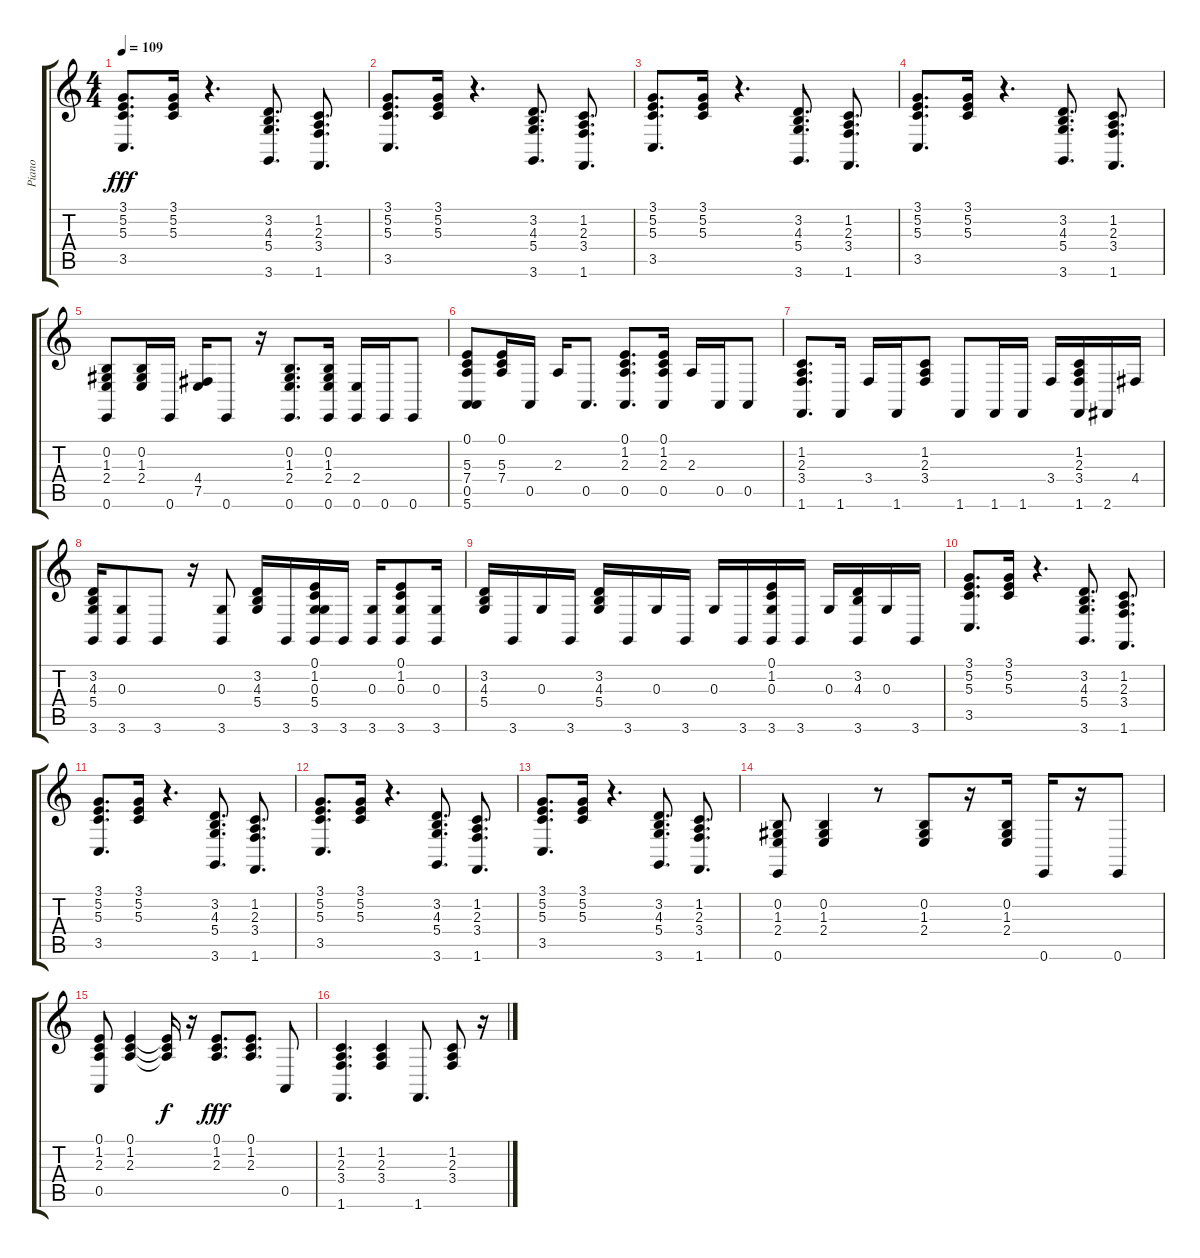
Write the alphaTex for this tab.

\track ("Piano" "Piano") {instrument acousticgrandpiano}
\staff {score tabs}
\tuning (E4 B3 G3 D3 A2 E2) {hide}
\ts (4 4)
\tempo 109
\clef g2
\ks c
(3.1 5.2 5.3 3.5).8{d dy fff} (3.1 5.2 5.3).16 r.4{d} (3.2 4.3 5.4 3.6).8{d} (1.2 2.3 3.4 1.6).8{d} |
(3.1 5.2 5.3 3.5).8{d} (3.1 5.2 5.3).16 r.4{d} (3.2 4.3 5.4 3.6).8{d} (1.2 2.3 3.4 1.6).8{d} |
(3.1 5.2 5.3 3.5).8{d} (3.1 5.2 5.3).16 r.4{d} (3.2 4.3 5.4 3.6).8{d} (1.2 2.3 3.4 1.6).8{d} |
(3.1 5.2 5.3 3.5).8{d} (3.1 5.2 5.3).16 r.4{d} (3.2 4.3 5.4 3.6).8{d} (1.2 2.3 3.4 1.6).8{d} |
(0.2 1.3 2.4 0.6).8 (0.2 1.3 2.4).16 0.6.16 (4.4 7.5).16 0.6.8 r.16 (0.2 1.3 2.4 0.6).8{d} (0.2 1.3 2.4 0.6).16 (2.4 0.6).16 0.6.16 0.6.8 |
(0.1 5.3 7.4 0.5 5.6).8 (0.1 5.3 7.4).16 0.5.16 2.3.16 0.5.8{d} (0.1 1.2 2.3 0.5).8{d} (0.1 1.2 2.3 0.5).16 2.3.16 0.5.16 0.5.8 |
(1.2 2.3 3.4 1.6).8{d} 1.6.16 3.4.16 1.6.16 (1.2 2.3 3.4).8 1.6.8 1.6.16 1.6.16 3.4.16 (1.2 2.3 3.4 1.6).16 2.6.16 4.4.16 |
(3.2 4.3 5.4 3.6).16 (0.3 3.6).8 3.6.8 r.16 (0.3 3.6).8 (3.2 4.3 5.4).16 3.6.16 (0.1 1.2 0.3 5.4 3.6).16 3.6.16 (0.3 3.6).16 (0.1 1.2 0.3 3.6).8 (0.3 3.6).16 |
(3.2 4.3 5.4).16 3.6.16 0.3.16 3.6.16 (3.2 4.3 5.4).16 3.6.16 0.3.16 3.6.16 0.3.16 3.6.16 (0.1 1.2 0.3 3.6).16 3.6.16 0.3.16 (3.2 4.3 3.6).16 0.3.16 3.6.16 |
(3.1 5.2 5.3 3.5).8{d} (3.1 5.2 5.3).16 r.4{d} (3.2 4.3 5.4 3.6).8{d} (1.2 2.3 3.4 1.6).8{d} |
(3.1 5.2 5.3 3.5).8{d} (3.1 5.2 5.3).16 r.4{d} (3.2 4.3 5.4 3.6).8{d} (1.2 2.3 3.4 1.6).8{d} |
(3.1 5.2 5.3 3.5).8{d} (3.1 5.2 5.3).16 r.4{d} (3.2 4.3 5.4 3.6).8{d} (1.2 2.3 3.4 1.6).8{d} |
(3.1 5.2 5.3 3.5).8{d} (3.1 5.2 5.3).16 r.4{d} (3.2 4.3 5.4 3.6).8{d} (1.2 2.3 3.4 1.6).8{d} |
(0.2 1.3 2.4 0.6).8 (0.2 1.3 2.4).4 r.8 (0.2 1.3 2.4).8 r.16 (0.2 1.3 2.4).16 0.6.16 r.16 0.6.8 |
(0.1 1.2 2.3 0.5).8 (0.1 1.2 2.3).4 (0.1{t} 1.2{t} 2.3{t}).16{dy f} r.16 (0.1 1.2 2.3).8{d dy fff} (0.1 1.2 2.3).8{d} 0.5.8 |
(1.2 2.3 3.4 1.6).4{d} (1.2 2.3 3.4).4 1.6.8{d} (1.2 2.3 3.4).8 r.16
